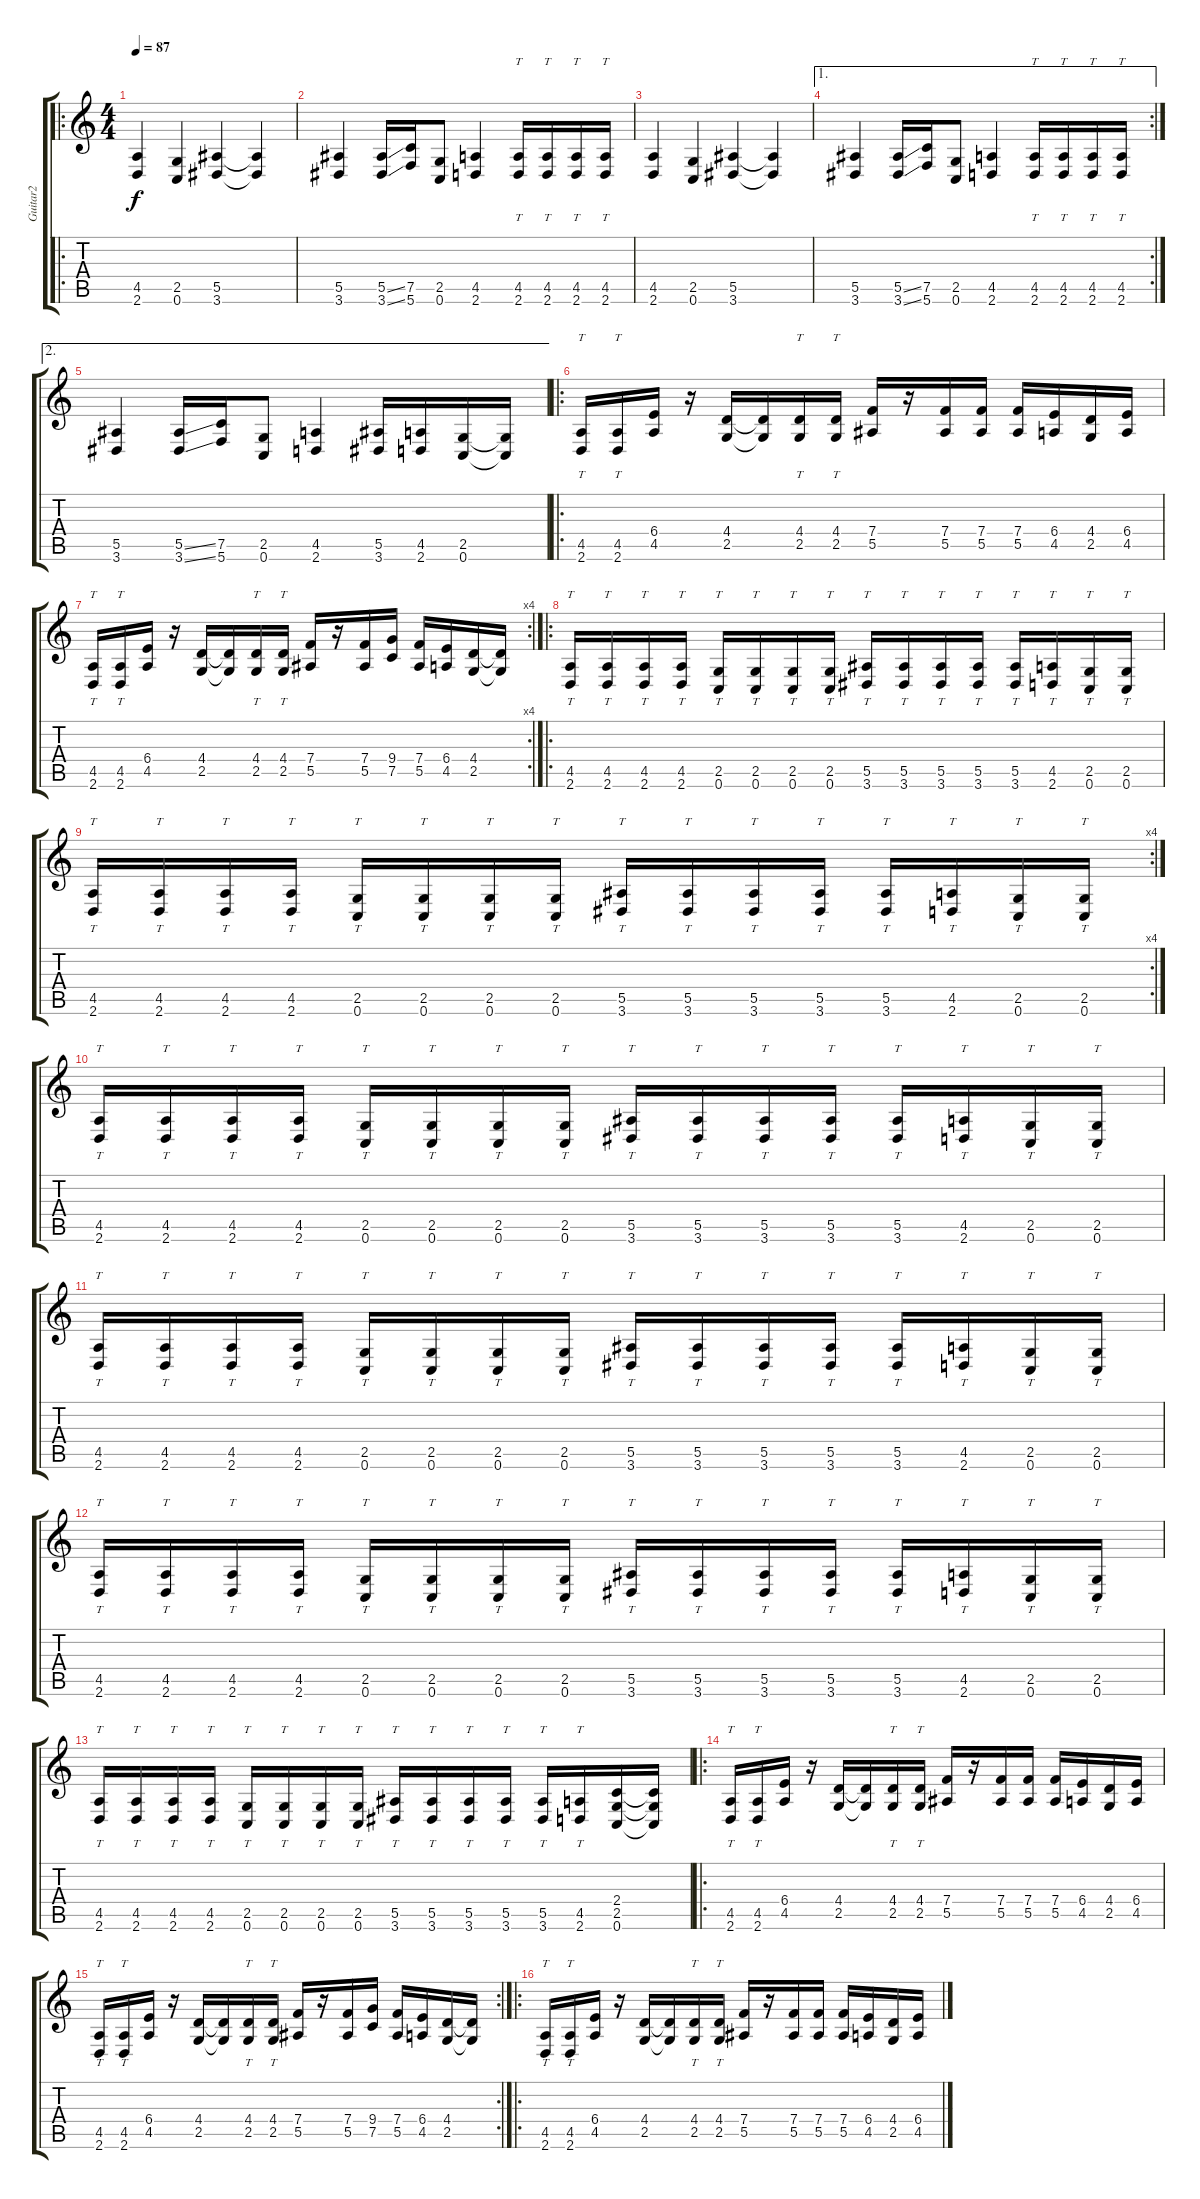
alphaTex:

\track ("Guitar2" "Guitar2") {instrument distortionguitar}
\staff {score tabs}
\tuning (C4 G3 Eb3 Bb2 F2 C2) {hide}
\ro
\ts (4 4)
\tempo 87
\clef g2
\ks c
(4.5 2.6).4{dy f instrument distortionguitar} (2.5 0.6).4 (5.5 3.6).4 (5.5{t} 3.6{t}).4 |
(5.5 3.6).4 (5.5{ss} 3.6{ss}).16 (7.5 5.6).16 (2.5 0.6).8 (4.5 2.6).4 (4.5 2.6).16{tt} (4.5 2.6).16{tt} (4.5 2.6).16{tt} (4.5 2.6).16{tt} |
(4.5 2.6).4 (2.5 0.6).4 (5.5 3.6).4 (5.5{t} 3.6{t}).4 |
\ae 1
\rc 2
(5.5 3.6).4 (5.5{ss} 3.6{ss}).16 (7.5 5.6).16 (2.5 0.6).8 (4.5 2.6).4 (4.5 2.6).16{tt} (4.5 2.6).16{tt} (4.5 2.6).16{tt} (4.5 2.6).16{tt} |
\ae 2
(5.5 3.6).4 (5.5{ss} 3.6{ss}).16 (7.5 5.6).16 (2.5 0.6).8 (4.5 2.6).4 (5.5 3.6).16 (4.5 2.6).16 (2.5 0.6).16 (2.5{t} 0.6{t}).16 |
\ro
(4.5 2.6).16{tt} (4.5 2.6).16{tt} (6.4 4.5).16 r.16 (4.4 2.5).16 (4.4{t} 2.5{t}).16 (4.4 2.5).16{tt} (4.4 2.5).16{tt} (7.4 5.5).16 r.16 (7.4 5.5).16 (7.4 5.5).16 (7.4 5.5).16 (6.4 4.5).16 (4.4 2.5).16 (6.4 4.5).16 |
\rc 4
(4.5 2.6).16{tt} (4.5 2.6).16{tt} (6.4 4.5).16 r.16 (4.4 2.5).16 (4.4{t} 2.5{t}).16 (4.4 2.5).16{tt} (4.4 2.5).16{tt} (7.4 5.5).16 r.16 (7.4 5.5).16 (9.4 7.5).16 (7.4 5.5).16 (6.4 4.5).16 (4.4 2.5).16 (4.4{t} 2.5{t}).16 |
\ro
(4.5 2.6).16{tt} (4.5 2.6).16{tt} (4.5 2.6).16{tt} (4.5 2.6).16{tt} (2.5 0.6).16{tt} (2.5 0.6).16{tt} (2.5 0.6).16{tt} (2.5 0.6).16{tt} (5.5 3.6).16{tt} (5.5 3.6).16{tt} (5.5 3.6).16{tt} (5.5 3.6).16{tt} (5.5 3.6).16{tt} (4.5 2.6).16{tt} (2.5 0.6).16{tt} (2.5 0.6).16{tt} |
\rc 4
(4.5 2.6).16{tt} (4.5 2.6).16{tt} (4.5 2.6).16{tt} (4.5 2.6).16{tt} (2.5 0.6).16{tt} (2.5 0.6).16{tt} (2.5 0.6).16{tt} (2.5 0.6).16{tt} (5.5 3.6).16{tt} (5.5 3.6).16{tt} (5.5 3.6).16{tt} (5.5 3.6).16{tt} (5.5 3.6).16{tt} (4.5 2.6).16{tt} (2.5 0.6).16{tt} (2.5 0.6).16{tt} |
(4.5 2.6).16{tt} (4.5 2.6).16{tt} (4.5 2.6).16{tt} (4.5 2.6).16{tt} (2.5 0.6).16{tt} (2.5 0.6).16{tt} (2.5 0.6).16{tt} (2.5 0.6).16{tt} (5.5 3.6).16{tt} (5.5 3.6).16{tt} (5.5 3.6).16{tt} (5.5 3.6).16{tt} (5.5 3.6).16{tt} (4.5 2.6).16{tt} (2.5 0.6).16{tt} (2.5 0.6).16{tt} |
(4.5 2.6).16{tt} (4.5 2.6).16{tt} (4.5 2.6).16{tt} (4.5 2.6).16{tt} (2.5 0.6).16{tt} (2.5 0.6).16{tt} (2.5 0.6).16{tt} (2.5 0.6).16{tt} (5.5 3.6).16{tt} (5.5 3.6).16{tt} (5.5 3.6).16{tt} (5.5 3.6).16{tt} (5.5 3.6).16{tt} (4.5 2.6).16{tt} (2.5 0.6).16{tt} (2.5 0.6).16{tt} |
(4.5 2.6).16{tt} (4.5 2.6).16{tt} (4.5 2.6).16{tt} (4.5 2.6).16{tt} (2.5 0.6).16{tt} (2.5 0.6).16{tt} (2.5 0.6).16{tt} (2.5 0.6).16{tt} (5.5 3.6).16{tt} (5.5 3.6).16{tt} (5.5 3.6).16{tt} (5.5 3.6).16{tt} (5.5 3.6).16{tt} (4.5 2.6).16{tt} (2.5 0.6).16{tt} (2.5 0.6).16{tt} |
(4.5 2.6).16{tt} (4.5 2.6).16{tt} (4.5 2.6).16{tt} (4.5 2.6).16{tt} (2.5 0.6).16{tt} (2.5 0.6).16{tt} (2.5 0.6).16{tt} (2.5 0.6).16{tt} (5.5 3.6).16{tt} (5.5 3.6).16{tt} (5.5 3.6).16{tt} (5.5 3.6).16{tt} (5.5 3.6).16{tt} (4.5 2.6).16{tt} (2.4 2.5 0.6).16 (2.4{t} 2.5{t} 0.6{t}).16 |
\ro
(4.5 2.6).16{tt} (4.5 2.6).16{tt} (6.4 4.5).16 r.16 (4.4 2.5).16 (4.4{t} 2.5{t}).16 (4.4 2.5).16{tt} (4.4 2.5).16{tt} (7.4 5.5).16 r.16 (7.4 5.5).16 (7.4 5.5).16 (7.4 5.5).16 (6.4 4.5).16 (4.4 2.5).16 (6.4 4.5).16 |
\rc 2
(4.5 2.6).16{tt} (4.5 2.6).16{tt} (6.4 4.5).16 r.16 (4.4 2.5).16 (4.4{t} 2.5{t}).16 (4.4 2.5).16{tt} (4.4 2.5).16{tt} (7.4 5.5).16 r.16 (7.4 5.5).16 (9.4 7.5).16 (7.4 5.5).16 (6.4 4.5).16 (4.4 2.5).16 (4.4{t} 2.5{t}).16 |
\ro
(4.5 2.6).16{tt} (4.5 2.6).16{tt} (6.4 4.5).16 r.16 (4.4 2.5).16 (4.4{t} 2.5{t}).16 (4.4 2.5).16{tt} (4.4 2.5).16{tt} (7.4 5.5).16 r.16 (7.4 5.5).16 (7.4 5.5).16 (7.4 5.5).16 (6.4 4.5).16 (4.4 2.5).16 (6.4 4.5).16
